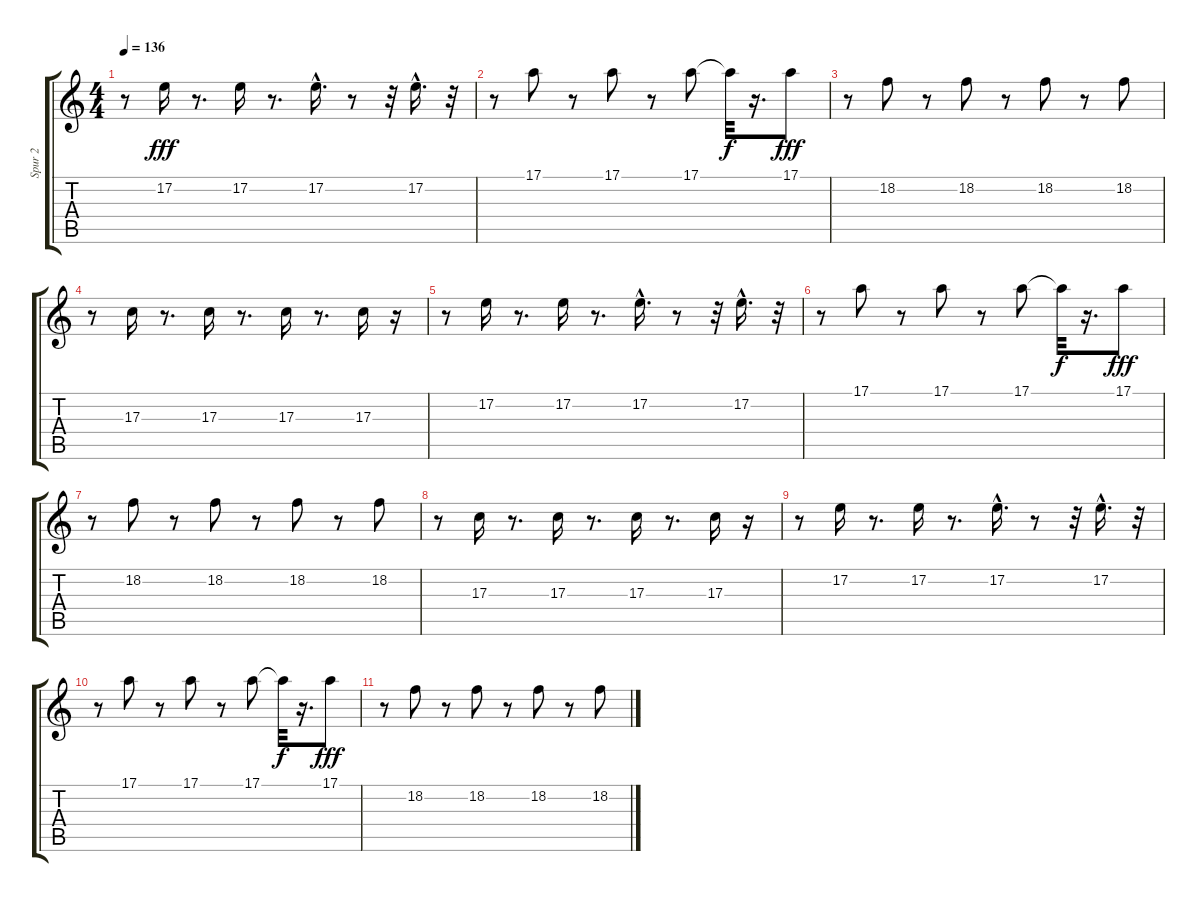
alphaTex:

\track ("Spur 2" "Spur 2") {instrument stringensemble1}
\staff {score tabs}
\tuning (E4 B3 G3 D3 A2 E2) {hide}
\ts (4 4)
\tempo 136
\clef g2
\ks c
r.8{dy fff} 17.2.16 r.8{d} 17.2.16 r.8{d} 17.2{hac}.16{d} r.8 r.32 17.2{hac}.16{d} r.32 |
r.8 17.1.8 r.8 17.1.8 r.8 17.1.8 17.1{t}.32{dy f} r.16{d} 17.1.8{dy fff} |
r.8 18.2.8 r.8 18.2.8 r.8 18.2.8 r.8 18.2.8 |
r.8 17.3.16 r.8{d} 17.3.16 r.8{d} 17.3.16 r.8{d} 17.3.16 r.16 |
r.8 17.2.16 r.8{d} 17.2.16 r.8{d} 17.2{hac}.16{d} r.8 r.32 17.2{hac}.16{d} r.32 |
r.8 17.1.8 r.8 17.1.8 r.8 17.1.8 17.1{t}.32{dy f} r.16{d} 17.1.8{dy fff} |
r.8 18.2.8 r.8 18.2.8 r.8 18.2.8 r.8 18.2.8 |
r.8 17.3.16 r.8{d} 17.3.16 r.8{d} 17.3.16 r.8{d} 17.3.16 r.16 |
r.8 17.2.16 r.8{d} 17.2.16 r.8{d} 17.2{hac}.16{d} r.8 r.32 17.2{hac}.16{d} r.32 |
r.8 17.1.8 r.8 17.1.8 r.8 17.1.8 17.1{t}.32{dy f} r.16{d} 17.1.8{dy fff} |
r.8 18.2.8 r.8 18.2.8 r.8 18.2.8 r.8 18.2.8
